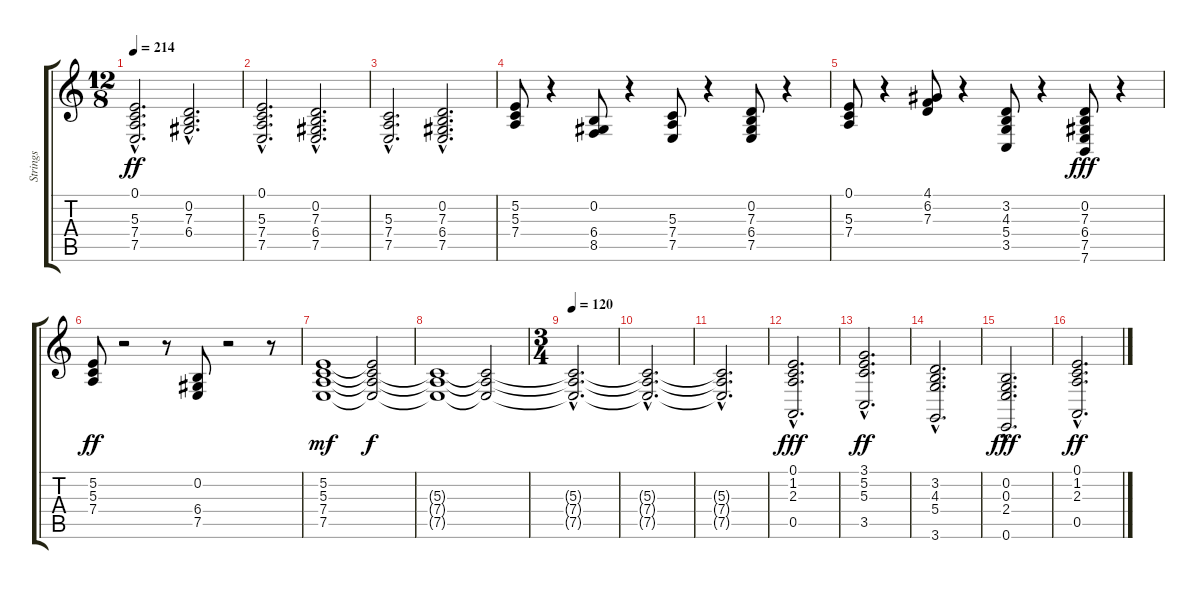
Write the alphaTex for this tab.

\track ("Strings" "Strings") {instrument stringensemble1}
\staff {score tabs}
\tuning (E4 B3 G3 D3 A2 E2) {hide}
\ts (12 8)
\tempo 214
\clef g2
\ks c
(0.1{hac} 5.3{hac} 7.4{hac} 7.5{hac}).2{d dy ff} (0.2{hac} 7.3{hac} 6.4{hac}).2{d} |
(0.1{hac} 5.3{hac} 7.4{hac} 7.5{hac}).2{d} (0.2{hac} 7.3{hac} 6.4{hac} 7.5{hac}).2{d} |
(5.3{hac} 7.4{hac} 7.5{hac}).2{d} (0.2{hac} 7.3{hac} 6.4{hac} 7.5{hac}).2{d} |
(5.2 5.3 7.4).8 r.4 (0.2 6.4 8.5).8 r.4 (5.3 7.4 7.5).8 r.4 (0.2 7.3 6.4 7.5).8 r.4 |
(0.1 5.3 7.4).8 r.4 (4.1 6.2 7.3).8 r.4 (3.2 4.3 5.4 3.5).8 r.4 (0.2 7.3 6.4 7.5 7.6).8{dy fff} r.4 |
(5.2 5.3 7.4).8{dy ff} r.2 r.8 (0.2 6.4 7.5).8 r.2 r.8 |
(5.2 5.3 7.4 7.5).1{dy mf} (5.2{t} 5.3{t} 7.4{t} 7.5{t}).2{dy f} |
(5.3{t} 7.4{t} 7.5{t}).1 (5.3{t} 7.4{t} 7.5{t}).2 |
\ts (3 4)
\tempo 120
(5.3{hac t} 7.4{hac t} 7.5{hac t}).2{d} |
(5.3{hac t} 7.4{hac t} 7.5{hac t}).2{d} |
(5.3{hac t} 7.4{hac t} 7.5{hac t}).2{d} |
(0.1{hac} 1.2{hac} 2.3{hac} 0.5{hac}).2{d dy fff volume 12} |
(3.1{hac} 5.2{hac} 5.3{hac} 3.5{hac}).2{d dy ff} |
(3.2{hac} 4.3{hac} 5.4{hac} 3.6{hac}).2{d} |
(0.2{hac} 0.3{hac} 2.4{hac} 0.6{hac}).2{d dy fff} |
(0.1{hac} 1.2{hac} 2.3{hac} 0.5{hac}).2{d dy ff}
